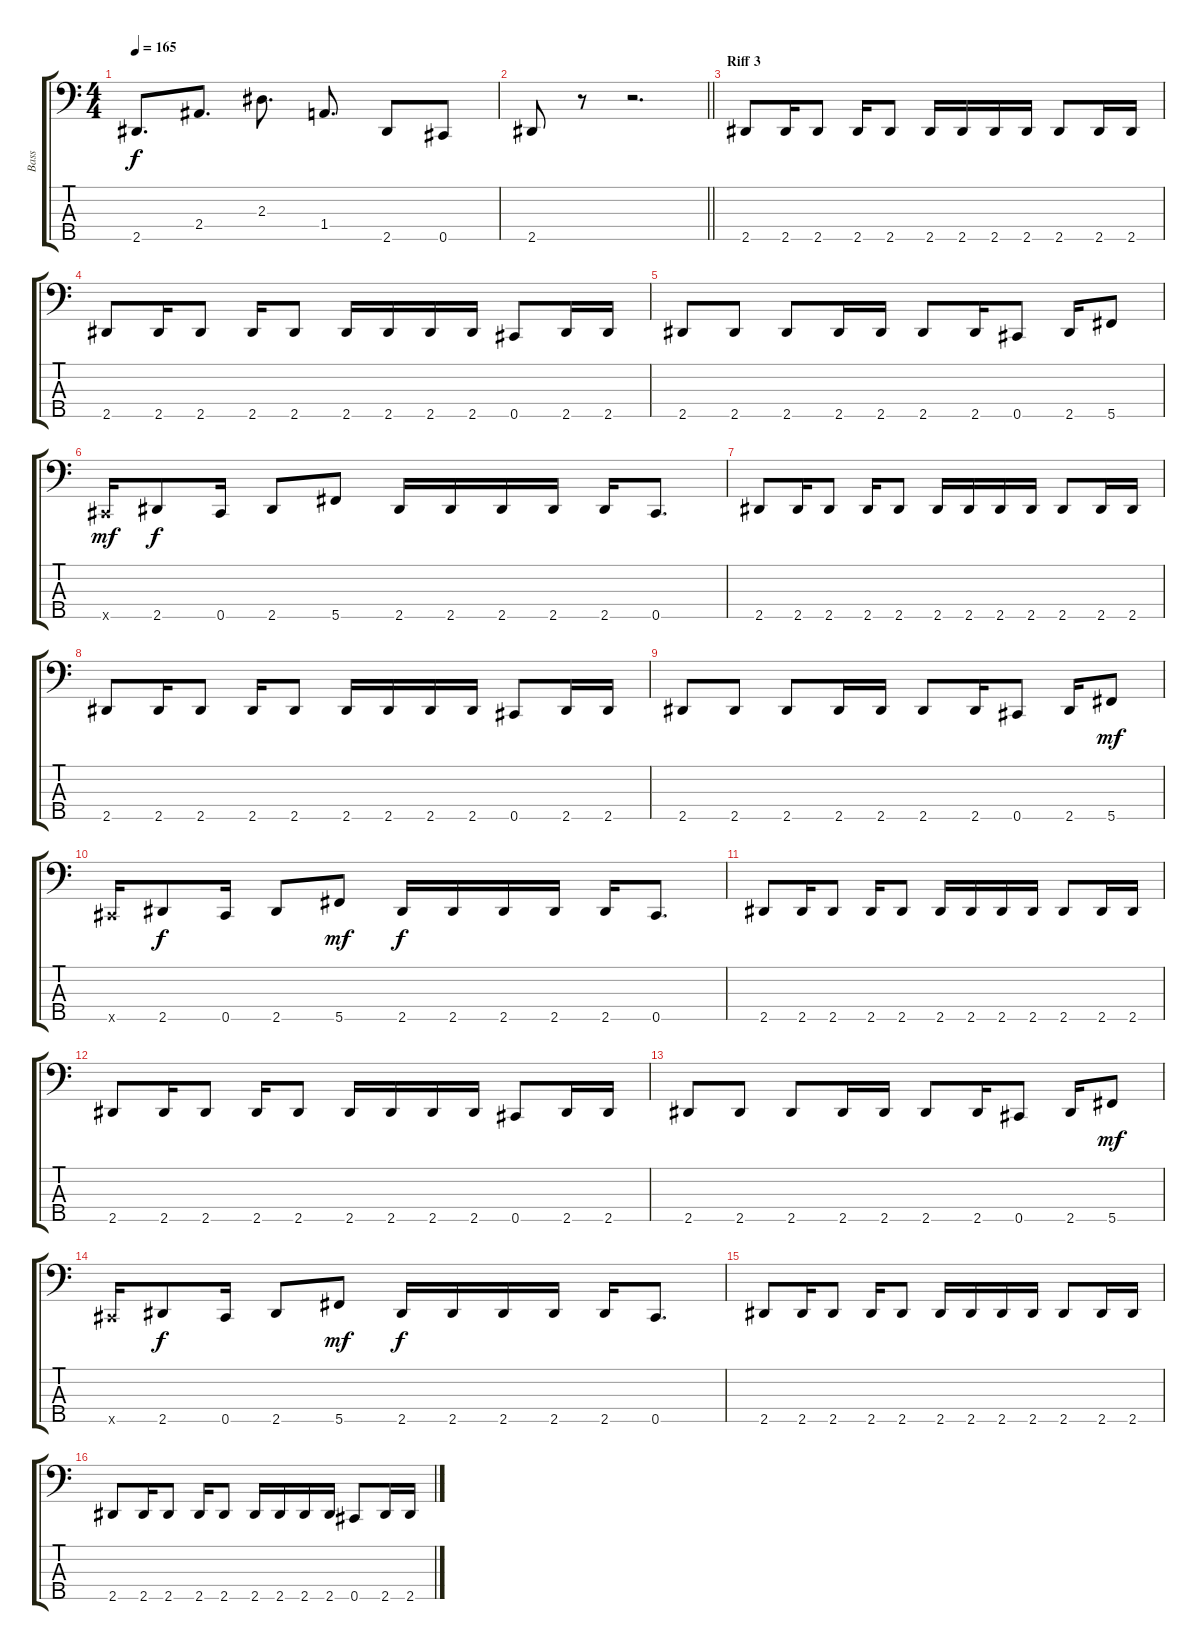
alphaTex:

\track ("Bass" "Bass") {instrument electricbassfinger}
\staff {score tabs}
\tuning (Bb2 Gb2 Db2 Ab1 Db1) {hide}
\ts (4 4)
\tempo 165
\clef f4
\ks c
2.5.8{d dy f} 2.4.8{d} 2.3.8{d} 1.4.8{d} 2.5.8 0.5.8 |
\barLineRight lightlight
2.5.8 r.8 r.2{d} |
\section ("" "Riff 3")
2.5.8 2.5.16 2.5.8 2.5.16 2.5.8 2.5.16 2.5.16 2.5.16 2.5.16 2.5.8 2.5.16 2.5.16 |
2.5.8 2.5.16 2.5.8 2.5.16 2.5.8 2.5.16 2.5.16 2.5.16 2.5.16 0.5.8 2.5.16 2.5.16 |
2.5.8 2.5.8 2.5.8 2.5.16 2.5.16 2.5.8 2.5.16 0.5.8 2.5.16 5.5.8 |
0.5{x}.16{dy mf} 2.5.8{dy f} 0.5.16 2.5.8 5.5.8 2.5.16 2.5.16 2.5.16 2.5.16 2.5.16 0.5.8{d} |
2.5.8 2.5.16 2.5.8 2.5.16 2.5.8 2.5.16 2.5.16 2.5.16 2.5.16 2.5.8 2.5.16 2.5.16 |
2.5.8 2.5.16 2.5.8 2.5.16 2.5.8 2.5.16 2.5.16 2.5.16 2.5.16 0.5.8 2.5.16 2.5.16 |
2.5.8 2.5.8 2.5.8 2.5.16 2.5.16 2.5.8 2.5.16 0.5.8 2.5.16 5.5.8{dy mf} |
0.5{x}.16 2.5.8{dy f} 0.5.16 2.5.8 5.5.8{dy mf} 2.5.16{dy f} 2.5.16 2.5.16 2.5.16 2.5.16 0.5.8{d} |
2.5.8 2.5.16 2.5.8 2.5.16 2.5.8 2.5.16 2.5.16 2.5.16 2.5.16 2.5.8 2.5.16 2.5.16 |
2.5.8 2.5.16 2.5.8 2.5.16 2.5.8 2.5.16 2.5.16 2.5.16 2.5.16 0.5.8 2.5.16 2.5.16 |
2.5.8 2.5.8 2.5.8 2.5.16 2.5.16 2.5.8 2.5.16 0.5.8 2.5.16 5.5.8{dy mf} |
0.5{x}.16 2.5.8{dy f} 0.5.16 2.5.8 5.5.8{dy mf} 2.5.16{dy f} 2.5.16 2.5.16 2.5.16 2.5.16 0.5.8{d} |
2.5.8 2.5.16 2.5.8 2.5.16 2.5.8 2.5.16 2.5.16 2.5.16 2.5.16 2.5.8 2.5.16 2.5.16 |
2.5.8 2.5.16 2.5.8 2.5.16 2.5.8 2.5.16 2.5.16 2.5.16 2.5.16 0.5.8 2.5.16 2.5.16
